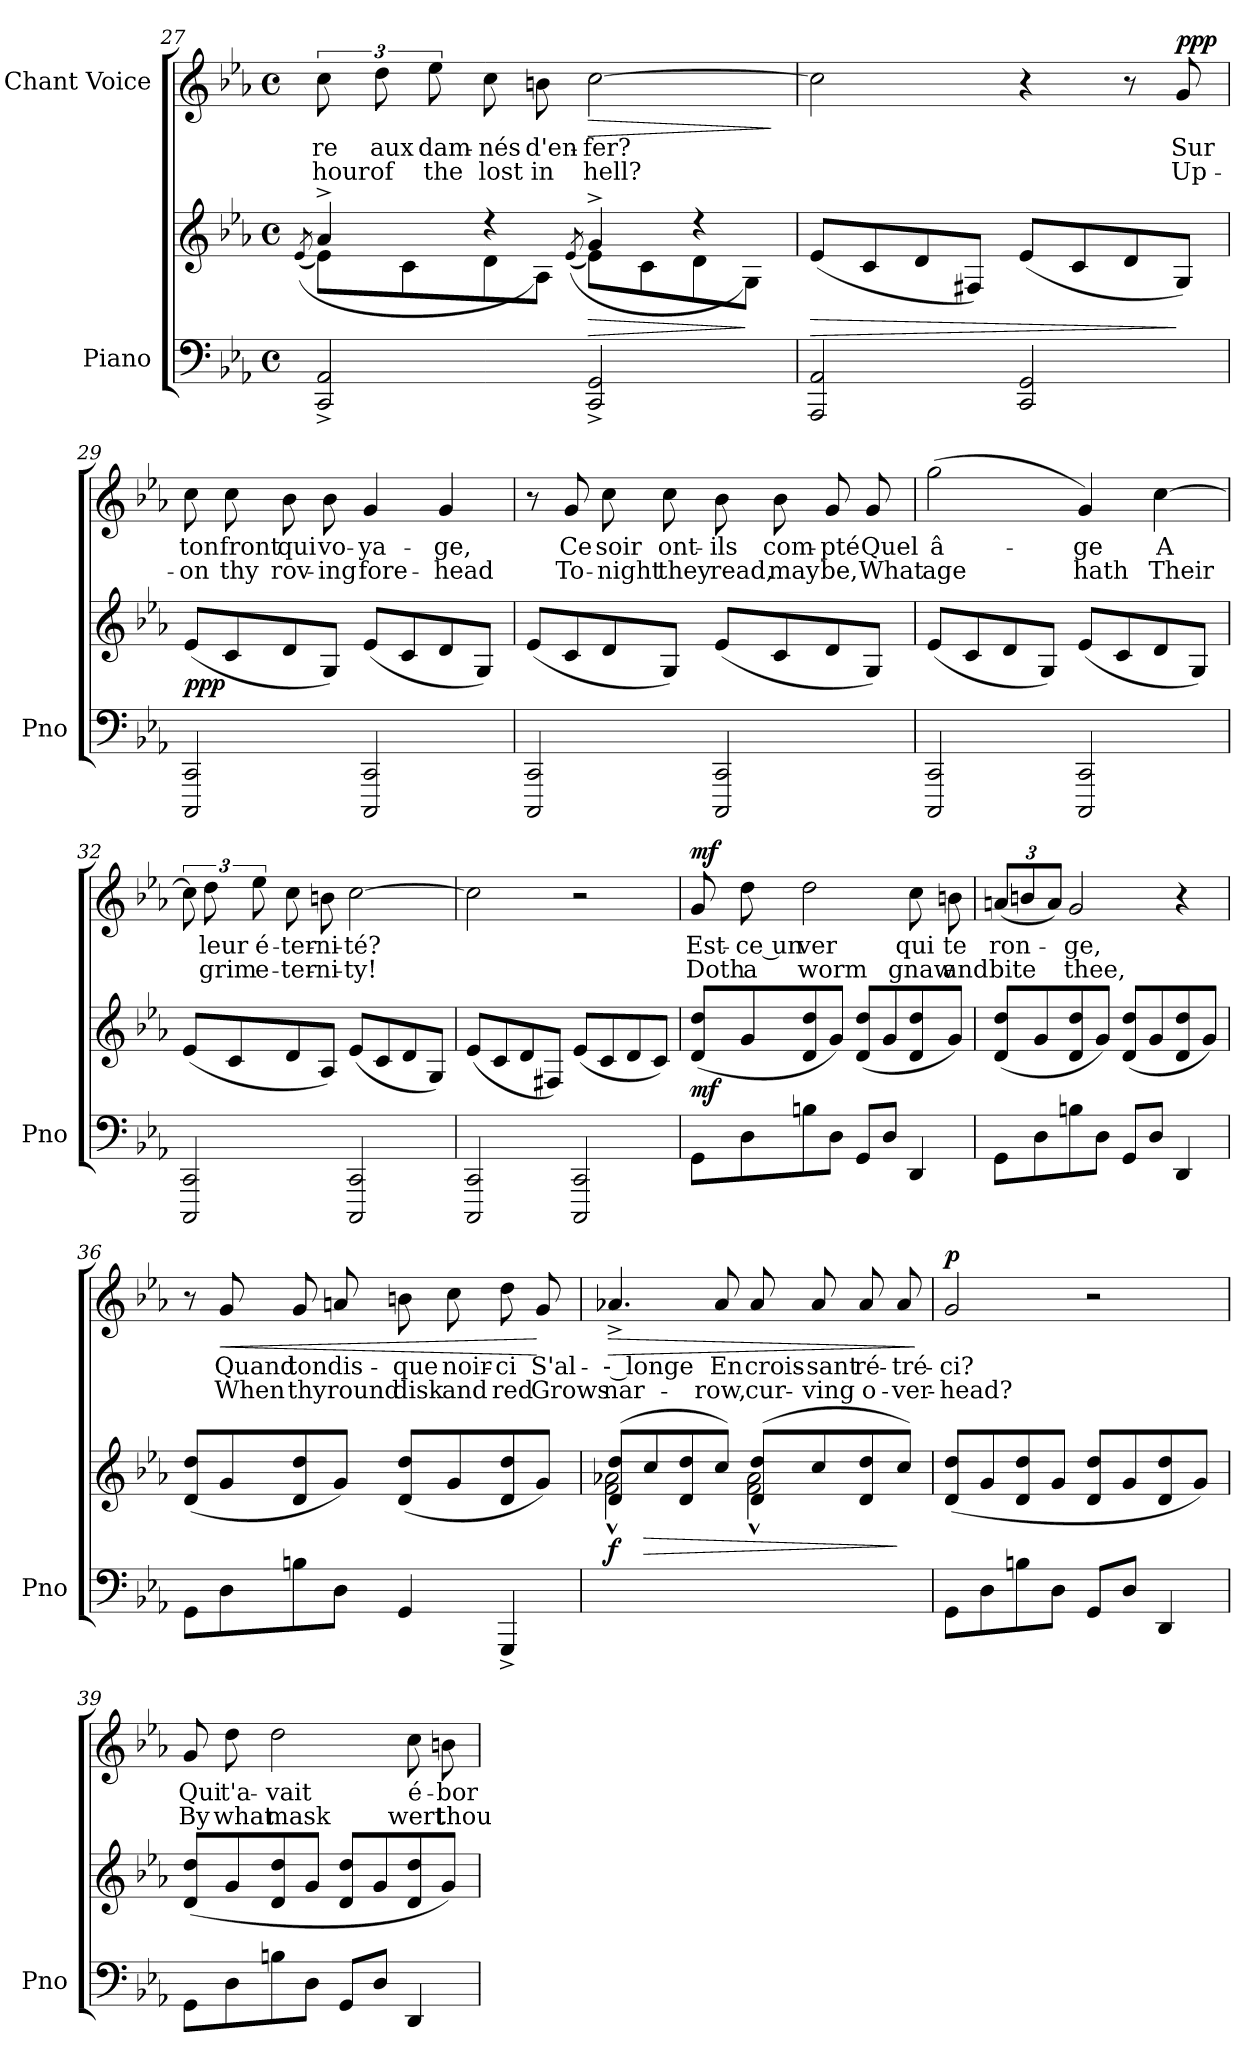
**kern	**kern	**dynam	**kern	**text	**text	**dynam
*part2	*part2	*part2	*part1	*part1	*part1	*part1
*staff3	*staff2	*staff2/3	*staff1	*staff1	*staff1	*staff1
*I"Piano	*	*	*I"Chant Voice	*	*	*
*I'Pno	*	*	*	*	*	*
*clefF4	*clefG2	*	*clefG2	*	*	*
*k[b-e-a-]	*k[b-e-a-]	*	*k[b-e-a-]	*	*	*
*M4/4	*M4/4	*	*M4/4	*	*	*
*met(c)	*met(c)	*	*met(c)	*	*	*
=27	=27	=27	=27	=27	=27	=27
*	*^	*	*	*	*	*
.	.	((8qe-/	.	.	.	.	.
2CC/^ 2AA-/^	4a-^/	8e-\L)	.	12cc\	-re	hour	.
.	.	.	.	12dd\	aux	of	.
.	.	8c\	.	.	.	.	.
.	.	.	.	12ee-\	dam-	the	.
.	4r	8d\	.	8cc\	-nés	lost	.
.	.	8A-\J)	.	8bn\	d'en-	in	.
.	.	((8qe-/	.	.	.	.	.
!	!	!	!LO:HP:b	!	!	!	!LO:HP:b
2CC/^ 2GG/^	4g^/	8e-\L)	>	[2cc\	-fer?	hell?	>
.	.	8c\	.	.	.	.	.
.	4r	8d\	.	.	.	.	.
.	.	8G\J)	]	.	.	.	.
*	*v	*v	*	*	*	*	*
.	.	.	.	.	.	]
=28	=28	=28	=28	=28	=28	=28
!	!	!LO:HP:b	!	!	!	!
2AAA-/ 2AA-/	(8e-/L	>	2cc\]	.	.	.
.	8c/	.	.	.	.	.
.	8d/	.	.	.	.	.
.	8F#X/J)	.	.	.	.	.
2CC/ 2GG/	(8e-/L	.	4r	.	.	.
.	8c/	.	.	.	.	.
.	8d/	.	8r	.	.	.
!	!	!	!	!	!	!LO:DY:a
.	8G/J)	]	8g/	Sur	Up-	ppp
=29	=29	=29	=29	=29	=29	=29
!	!	!LO:DY:b	!	!	!	!
2CCC/ 2CC/	(8e-/L	ppp	8cc\	ton	-on	.
.	8c/	.	8cc\	front	thy	.
.	8d/	.	8b-\	qui	rov-	.
.	8G/J)	.	8b-\	vo-	-ing	.
2CCC/ 2CC/	(8e-/L	.	4g/	-ya-	fore-	.
.	8c/	.	.	.	.	.
.	8d/	.	4g/	-ge,	-head	.
.	8G/J)	.	.	.	.	.
=30	=30	=30	=30	=30	=30	=30
2CCC/ 2CC/	(8e-/L	.	8r	.	.	.
.	8c/	.	8g/	Ce	To-	.
.	8d/	.	8cc\	soir	-night	.
.	8G/J)	.	8cc\	ont-	they	.
2CCC/ 2CC/	(8e-/L	.	8b-\	-ils	read,	.
.	8c/	.	8b-\	com-	may	.
.	8d/	.	8g/	-pté	be,	.
.	8G/J)	.	8g/	Quel	What	.
=31	=31	=31	=31	=31	=31	=31
2CCC/ 2CC/	(8e-/L	.	(2gg\	â-	age	.
.	8c/	.	.	.	.	.
.	8d/	.	.	.	.	.
.	8G/J)	.	.	.	.	.
2CCC/ 2CC/	(8e-/L	.	4g/)	-ge	hath	.
.	8c/	.	.	.	.	.
.	8d/	.	[4cc\	A	Their	.
.	8G/J)	.	.	.	.	.
=32	=32	=32	=32	=32	=32	=32
2CCC/ 2CC/	(8e-/L	.	12cc\]	.	.	.
.	.	.	12dd\	leur	grim	.
.	8c/	.	.	.	.	.
.	.	.	12ee-\	é-	e-	.
.	8d/	.	8cc\	-ter-	-ter-	.
.	8A-/J)	.	8bn\	-ni-	-ni-	.
2CCC/ 2CC/	(8e-/L	.	[2cc\	-té?	-ty!	.
.	8c/	.	.	.	.	.
.	8d/	.	.	.	.	.
.	8G/J)	.	.	.	.	.
=33	=33	=33	=33	=33	=33	=33
2CCC/ 2CC/	(8e-/L	.	2cc\]	.	.	.
.	8c/	.	.	.	.	.
.	8d/	.	.	.	.	.
.	8F#X/J)	.	.	.	.	.
2CCC/ 2CC/	(8e-/L	.	2r	.	.	.
.	8c/	.	.	.	.	.
.	8d/	.	.	.	.	.
.	8c/J)	.	.	.	.	.
=34	=34	=34	=34	=34	=34	=34
!	!	!LO:DY:b	!	!	!	!LO:DY:a
8GG\L	(8d/ 8dd/L	mf	8g/	Est-	Doth	mf
8D\	8g/	.	8dd\	ce un	a	.
8Bn\	8d/ 8dd/	.	2dd\	ver	worm	.
8D\J	8g/J)	.	.	.	.	.
8GG/L	(8d/ 8dd/L	.	.	.	.	.
8D/J	8g/	.	.	.	.	.
4DD/	8d/ 8dd/	.	8cc\	qui	gnaw	.
.	8g/J)	.	8bn\	te	and	.
=35	=35	=35	=35	=35	=35	=35
*	*	*	*Xbrackettup	*	*	*
8GG\L	(8d/ 8dd/L	.	(12an/L	ron-	bite	.
.	.	.	12bn/	.	.	.
8D\	8g/	.	.	.	.	.
.	.	.	12a/J)	.	.	.
8Bn\	8d/ 8dd/	.	2g/	-ge,	thee,	.
8D\J	8g/J)	.	.	.	.	.
8GG/L	(8d/ 8dd/L	.	.	.	.	.
8D/J	8g/	.	.	.	.	.
4DD/	8d/ 8dd/	.	4r	.	.	.
.	8g/J)	.	.	.	.	.
=36	=36	=36	=36	=36	=36	=36
8GG\L	(8d/ 8dd/L	.	8r	.	.	.
!	!	!	!	!	!	!LO:HP:b
8D\	8g/	.	8g/	Quand	When	<
8Bn\	8d/ 8dd/	.	8g/	ton	thy	.
8D\J	8g/J)	.	8an/	dis-	round	.
4GG/	(8d/ 8dd/L	.	8bn\	-que	disk	.
.	8g/	.	8cc\	noir-	and	.
4GGG^/	8d/ 8dd/	.	8dd\	-ci	red	.
.	8g/J)	.	8g/	S'al-	Grows	[
=37	=37	=37	=37	=37	=37	=37
*	*^	*	*	*	*	*
!	!	!	!LO:DY:b	!	!	!	!LO:HP:b
1ryy	(8d/ 8dd/L	2f\^^ 2a-X\^^	f	4.a-X^>/	-- longe	nar-	>
!	!	!	!LO:HP:b	!	!	!	!
.	8cc/	.	>	.	.	.	.
.	8d/ 8dd/	.	.	.	.	.	.
.	8cc/J)	.	.	8a-/	En	-row,	.
.	(8d/ 8dd/L	2f\^^ 2a-\^^	.	8a-/	crois-	cur-	.
.	8cc/	.	.	8a-/	-sant	-ving	.
.	8d/ 8dd/	.	.	8a-/	ré-	o-	.
.	8cc/J)	.	]	8a-/	-tré-	-ver-	.
*	*v	*v	*	*	*	*	*
.	.	.	.	.	.	]
=38	=38	=38	=38	=38	=38	=38
!	!	!	!	!	!	!LO:DY:a
8GG\L	(8d/ 8dd/L	.	2g/	-ci?	-head?	p
8D\	8g/	.	.	.	.	.
8Bn\	8d/ 8dd/	.	.	.	.	.
8D\J	8g/J	.	.	.	.	.
8GG/L	8d/ 8dd/L	.	2r	.	.	.
8D/J	8g/	.	.	.	.	.
4DD/	8d/ 8dd/	.	.	.	.	.
.	8g/J)	.	.	.	.	.
=39	=39	=39	=39	=39	=39	=39
8GG\L	(8d/ 8dd/L	.	8g/	Qui	By	.
8D\	8g/	.	8dd\	t'a-	what	.
8Bn\	8d/ 8dd/	.	2dd\	-vait	mask	.
8D\J	8g/J	.	.	.	.	.
8GG/L	8d/ 8dd/L	.	.	.	.	.
8D/J	8g/	.	.	.	.	.
4DD/	8d/ 8dd/	.	8cc\	é-	wert	.
.	8g/J)	.	8bn\	-bor-	thou	.
=	=	=	=	=	=	=
*-	*-	*-	*-	*-	*-	*-
